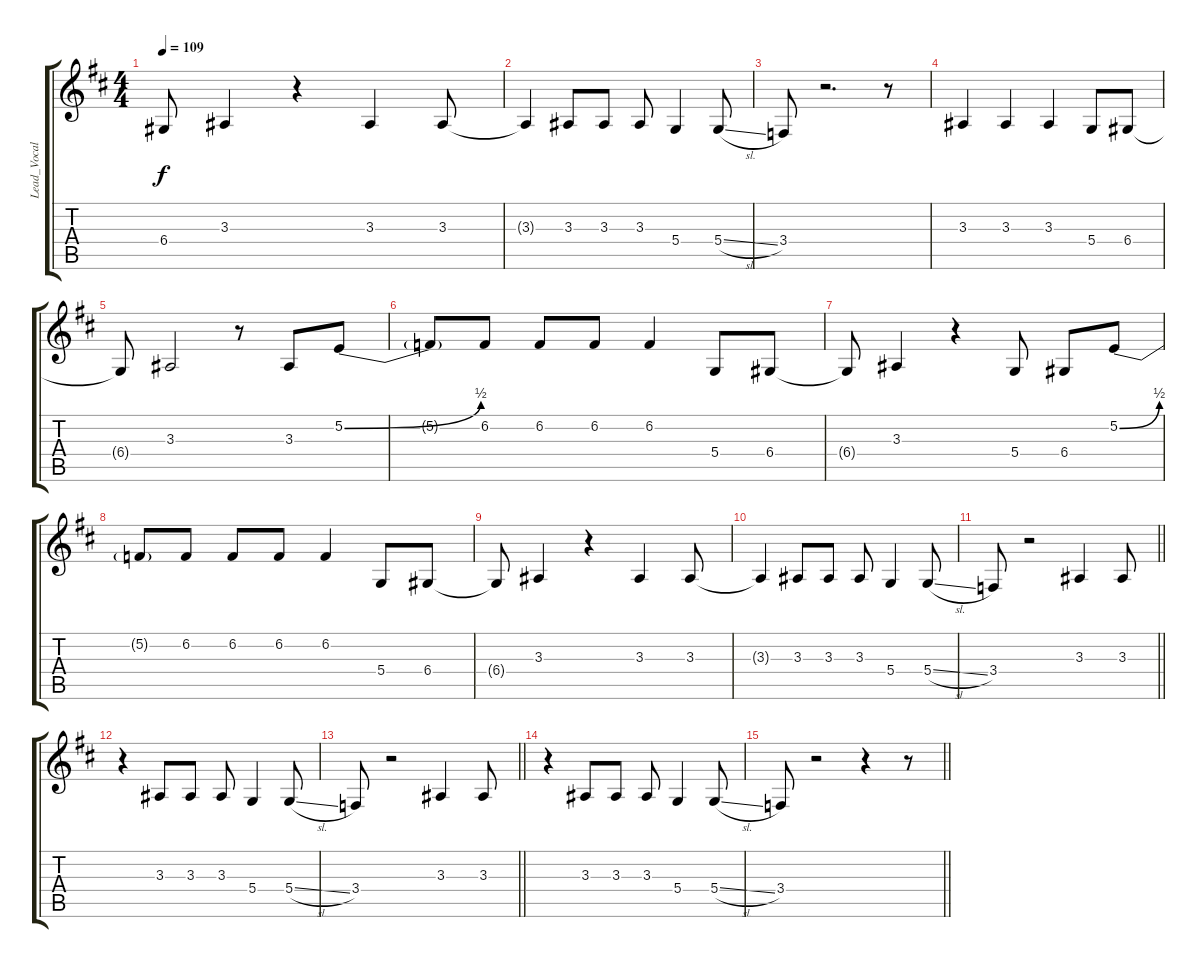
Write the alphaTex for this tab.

\track ("Lead_Vocals (Tim Wheeler)" "Lead_Vocal") {instrument bassoon}
\staff {score tabs}
\tuning (E4 B3 G3 D3 A2 E2) {hide}
\ts (4 4)
\tempo 109
\clef g2
\ks d
6.4{t}.8{dy f} 3.3.4 r.4 3.3.4 3.3.8 |
3.3{t}.4 3.3.8 3.3.8 3.3.8 5.4.4 5.4{sl}.8 |
3.4.8 r.2{d} r.8 |
3.3.4 3.3.4 3.3.4 5.4.8 6.4.8 |
6.4{t}.8 3.3.2 r.8 3.3.8 5.2{be (bend 0 0 60 2)}.8 |
5.2{t}.8 6.2.8 6.2.8 6.2.8 6.2.4 5.4.8 6.4.8 |
6.4{t}.8 3.3.4 r.4 5.4.8 6.4.8 5.2{be (bend 0 0 60 2)}.8 |
5.2{t}.8 6.2.8 6.2.8 6.2.8 6.2.4 5.4.8 6.4.8 |
6.4{t}.8 3.3.4 r.4 3.3.4 3.3.8 |
3.3{t}.4 3.3.8 3.3.8 3.3.8 5.4.4 5.4{sl}.8 |
\barLineRight lightlight
3.4.8 r.2 3.3.4 3.3.8 |
r.4 3.3.8 3.3.8 3.3.8 5.4.4 5.4{sl}.8 |
\barLineRight lightlight
3.4.8 r.2 3.3.4 3.3.8 |
r.4 3.3.8 3.3.8 3.3.8 5.4.4 5.4{sl}.8 |
\barLineRight lightlight
3.4.8 r.2 r.4 r.8
